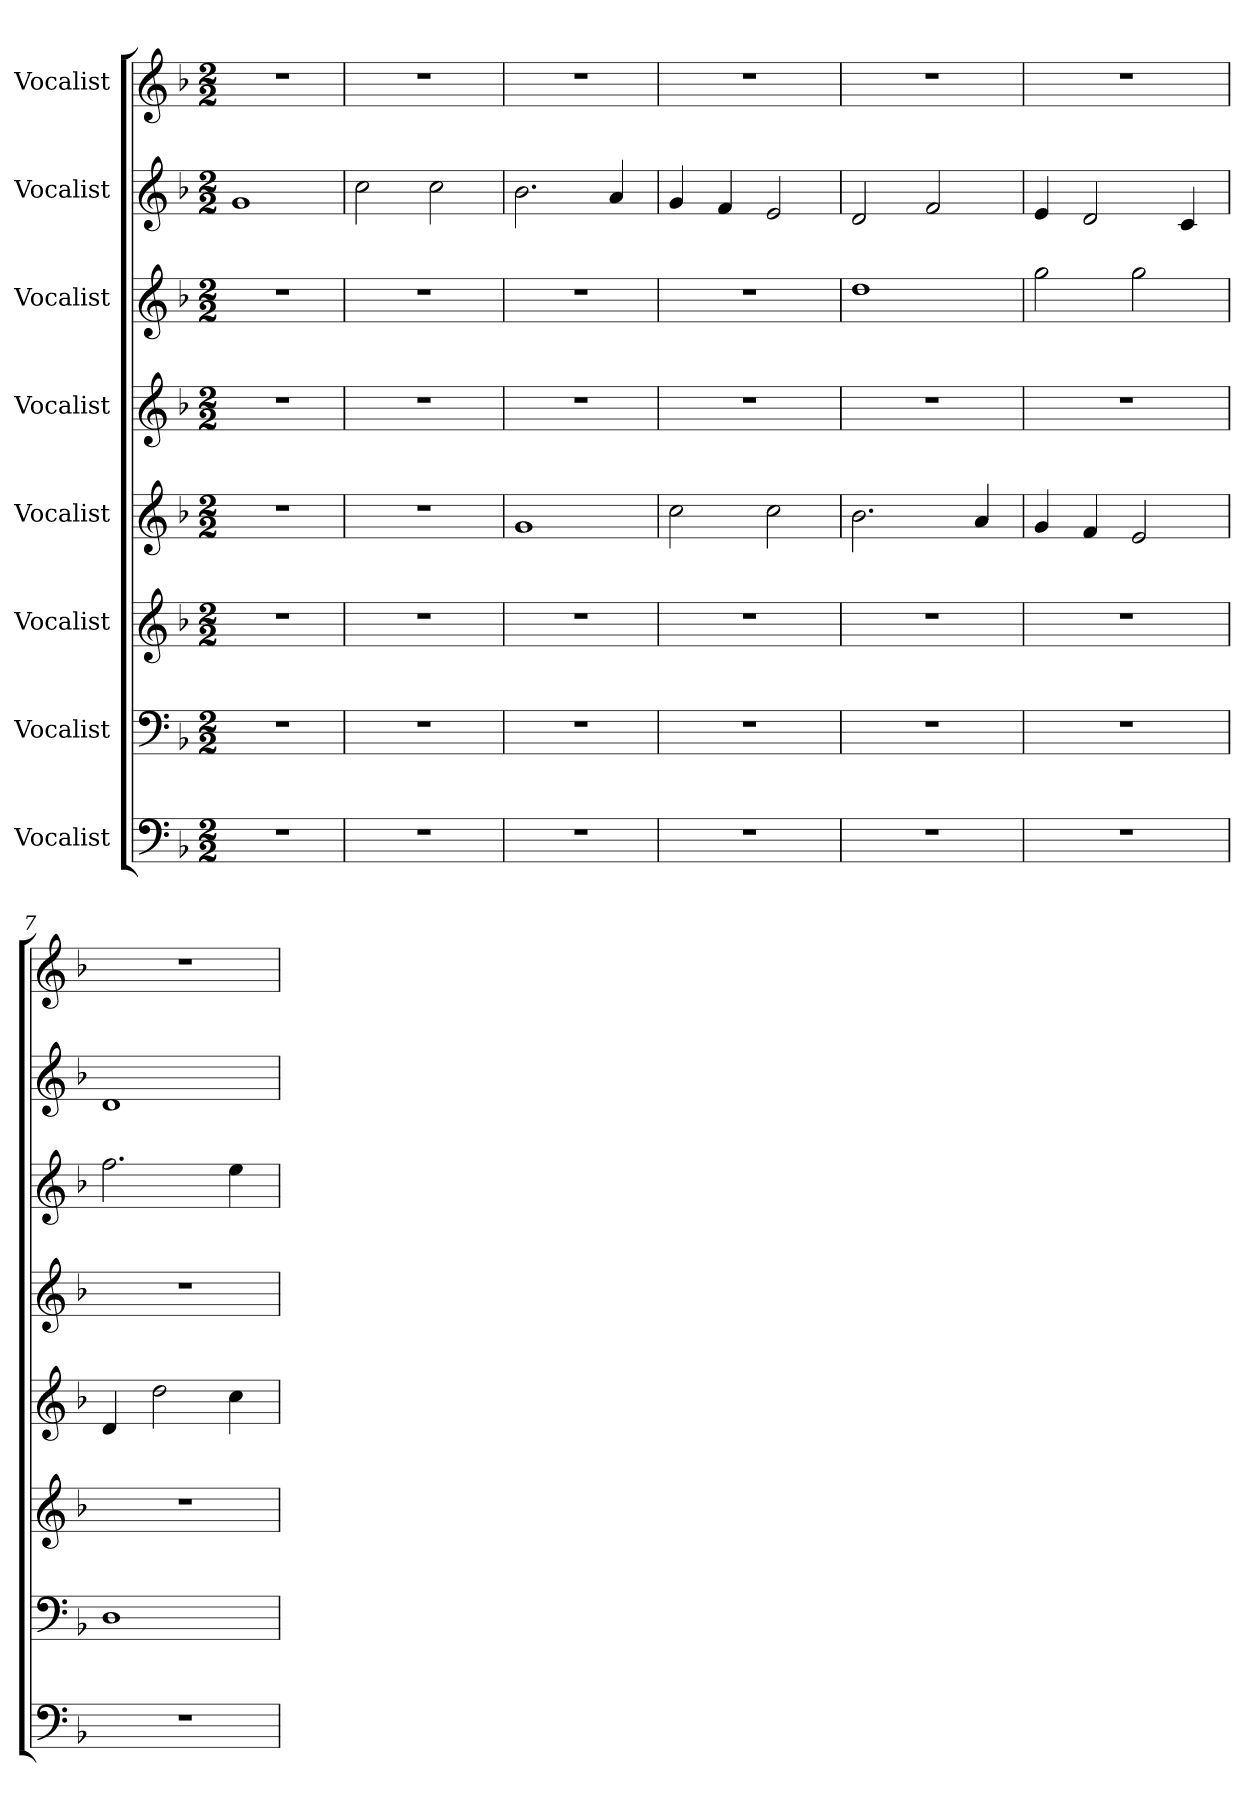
**kern	**kern	**kern	**kern	**kern	**kern	**kern	**kern
*part8	*part7	*part6	*part5	*part4	*part3	*part2	*part1
*staff8	*staff7	*staff6	*staff5	*staff4	*staff3	*staff2	*staff1
*I"Vocalist	*I"Vocalist	*I"Vocalist	*I"Vocalist	*I"Vocalist	*I"Vocalist	*I"Vocalist	*I"Vocalist
*clefF4	*clefF4	*clefG2	*clefG2	*clefG2	*clefG2	*clefG2	*clefG2
*k[b-]	*k[b-]	*k[b-]	*k[b-]	*k[b-]	*k[b-]	*k[b-]	*k[b-]
*M2/2	*M2/2	*M2/2	*M2/2	*M2/2	*M2/2	*M2/2	*M2/2
*MM200	*MM200	*MM200	*MM200	*MM200	*MM200	*MM200	*MM200
=1	=1	=1	=1	=1	=1	=1	=1
1r	1r	1r	1r	1r	1r	1g	1r
=2	=2	=2	=2	=2	=2	=2	=2
1r	1r	1r	1r	1r	1r	2cc\	1r
.	.	.	.	.	.	2cc\	.
=3	=3	=3	=3	=3	=3	=3	=3
1r	1r	1r	1g	1r	1r	2.b-\	1r
.	.	.	.	.	.	4a/	.
=4	=4	=4	=4	=4	=4	=4	=4
1r	1r	1r	2cc\	1r	1r	4g/	1r
.	.	.	.	.	.	4f/	.
.	.	.	2cc\	.	.	2e/	.
=5	=5	=5	=5	=5	=5	=5	=5
1r	1r	1r	2.b-\	1r	1dd	2d/	1r
.	.	.	.	.	.	2f/	.
.	.	.	4a/	.	.	.	.
=6	=6	=6	=6	=6	=6	=6	=6
1r	1r	1r	4g/	1r	2gg\	4e/	1r
.	.	.	4f/	.	.	2d/	.
.	.	.	2e/	.	2gg\	.	.
.	.	.	.	.	.	4c/	.
=7	=7	=7	=7	=7	=7	=7	=7
1r	1D	1r	4d/	1r	2.ff\	1d	1r
.	.	.	2dd\	.	.	.	.
.	.	.	4cc\	.	4ee\	.	.
=	=	=	=	=	=	=	=
*-	*-	*-	*-	*-	*-	*-	*-
